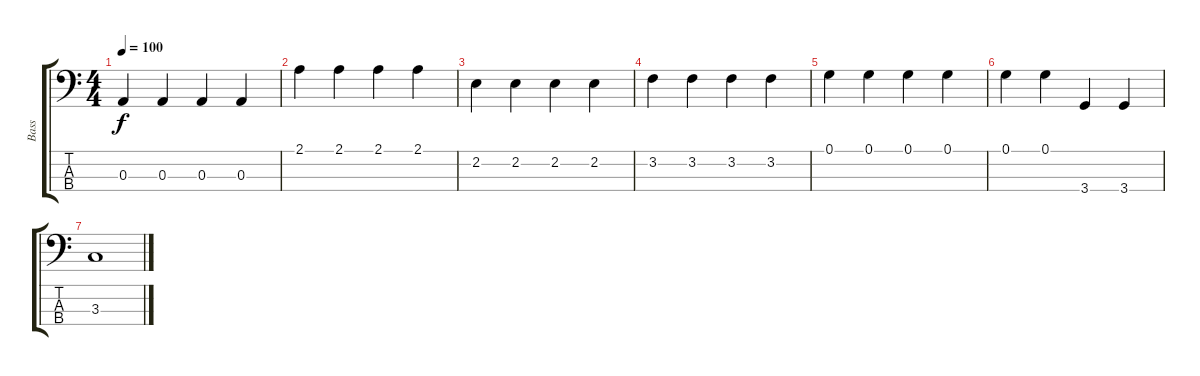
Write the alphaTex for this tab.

\track ("Bass" "Bass") {instrument electricbassfinger}
\staff {score tabs}
\tuning (G2 D2 A1 E1) {hide}
\ts (4 4)
\tempo 100
\clef f4
\ks c
0.3.4{dy f} 0.3.4 0.3.4 0.3.4 |
2.1.4 2.1.4 2.1.4 2.1.4 |
2.2.4 2.2.4 2.2.4 2.2.4 |
3.2.4 3.2.4 3.2.4 3.2.4 |
0.1.4 0.1.4 0.1.4 0.1.4 |
0.1.4 0.1.4 3.4.4 3.4.4 |
3.3.1
